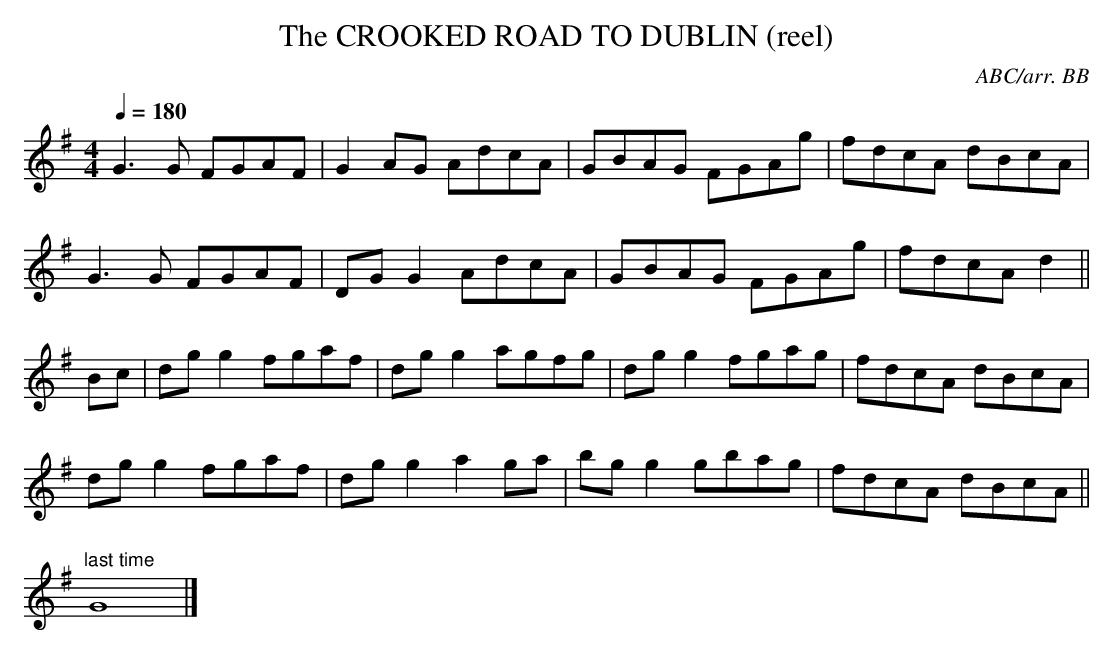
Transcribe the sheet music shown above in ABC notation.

X:1
T:CROOKED ROAD TO DUBLIN (reel), The
C:ABC/arr. BB
Q:1/4=180
L:1/8
M:4/4
K:G
G3G FGAF|G2AG AdcA|GBAG FGAg|fdcA dBcA|
G3G FGAF|DGG2 AdcA|GBAG FGAg|fdcA d2||
Bc|dgg2 fgaf|dgg2 agfg|dgg2 fgag|fdcA dBcA|
dgg2 fgaf|dgg2 a2ga|bgg2 gbag|fdcA dBcA||
"last time"G8|]
